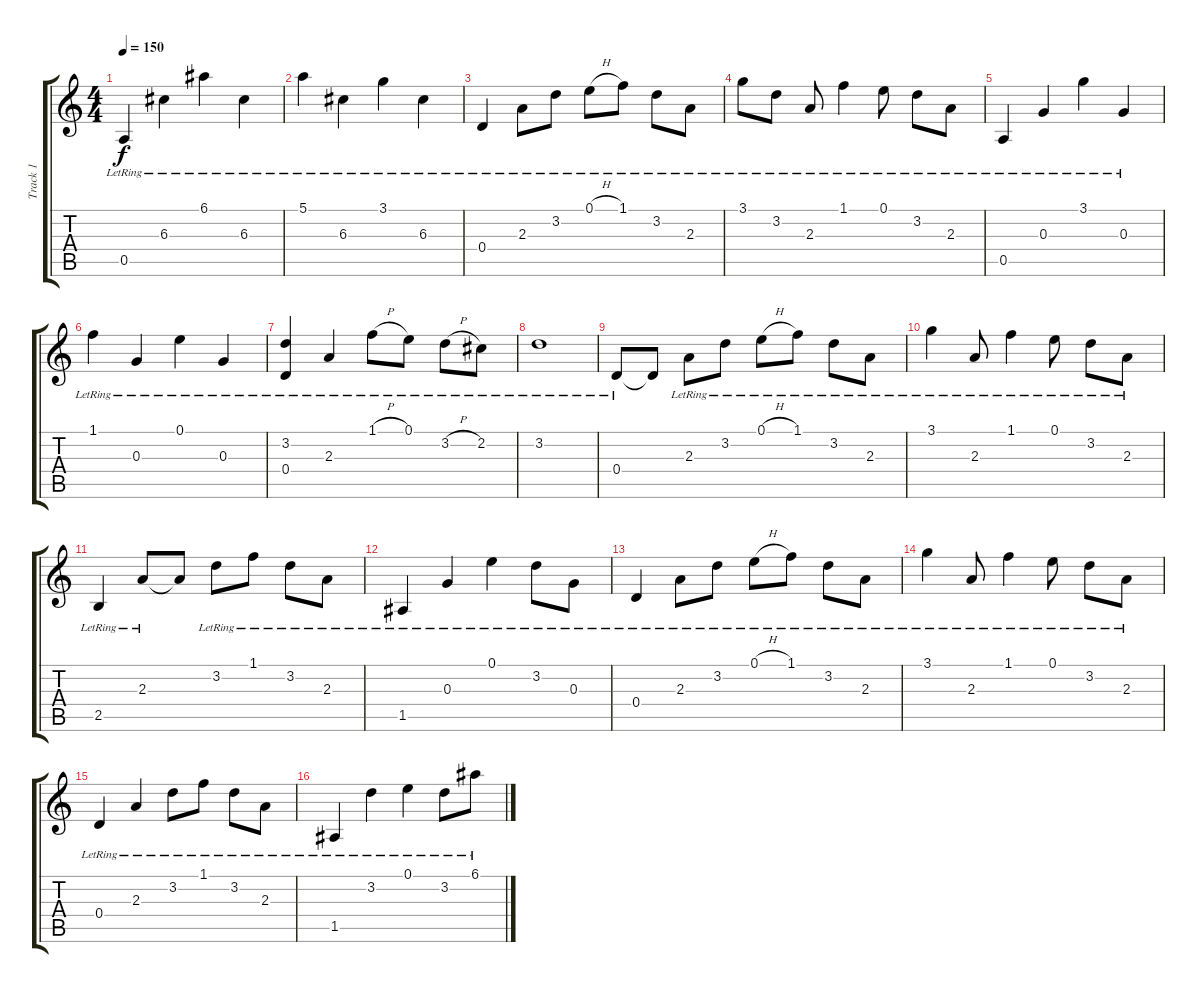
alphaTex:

\track ("Track 1" "Track 1") {instrument acousticguitarsteel}
\staff {score tabs}
\tuning (E4 B3 G3 D3 A2 E2) {hide}
\ts (4 4)
\tempo 150
\clef g2
\ks c
0.5{lr}.4{dy f} 6.3{lr}.4 6.1{lr}.4 6.3{lr}.4 |
5.1{lr}.4 6.3{lr}.4 3.1{lr}.4 6.3{lr}.4 |
0.4{lr}.4 2.3{lr}.8 3.2{lr}.8 0.1{h lr}.8 1.1{lr}.8 3.2{lr}.8 2.3{lr}.8 |
3.1{lr}.8 3.2{lr}.8 2.3{lr}.8 1.1{lr}.4 0.1{lr}.8 3.2{lr}.8 2.3{lr}.8 |
0.5{lr}.4 0.3{lr}.4 3.1{lr}.4 0.3{lr}.4 |
1.1{lr}.4 0.3{lr}.4 0.1{lr}.4 0.3{lr}.4 |
(3.2{lr} 0.4{lr}).4 2.3{lr}.4 1.1{h lr}.8 0.1{lr}.8 3.2{h lr}.8 2.2{lr}.8 |
3.2{lr}.1 |
0.4{lr}.8 0.4{t}.8 2.3{lr}.8 3.2{lr}.8 0.1{h lr}.8 1.1{lr}.8 3.2{lr}.8 2.3{lr}.8 |
3.1{lr}.4 2.3{lr}.8 1.1{lr}.4 0.1{lr}.8 3.2{lr}.8 2.3{lr}.8 |
2.5{lr}.4 2.3{lr}.8 2.3{t}.8 3.2{lr}.8 1.1{lr}.8 3.2{lr}.8 2.3{lr}.8 |
1.5{lr}.4 0.3{lr}.4 0.1{lr}.4 3.2{lr}.8 0.3{lr}.8 |
0.4{lr}.4 2.3{lr}.8 3.2{lr}.8 0.1{h lr}.8 1.1{lr}.8 3.2{lr}.8 2.3{lr}.8 |
3.1{lr}.4 2.3{lr}.8 1.1{lr}.4 0.1{lr}.8 3.2{lr}.8 2.3{lr}.8 |
0.4{lr}.4 2.3{lr}.4 3.2{lr}.8 1.1{lr}.8 3.2{lr}.8 2.3{lr}.8 |
1.5{lr}.4 3.2{lr}.4 0.1{lr}.4 3.2{lr}.8 6.1{lr}.8
